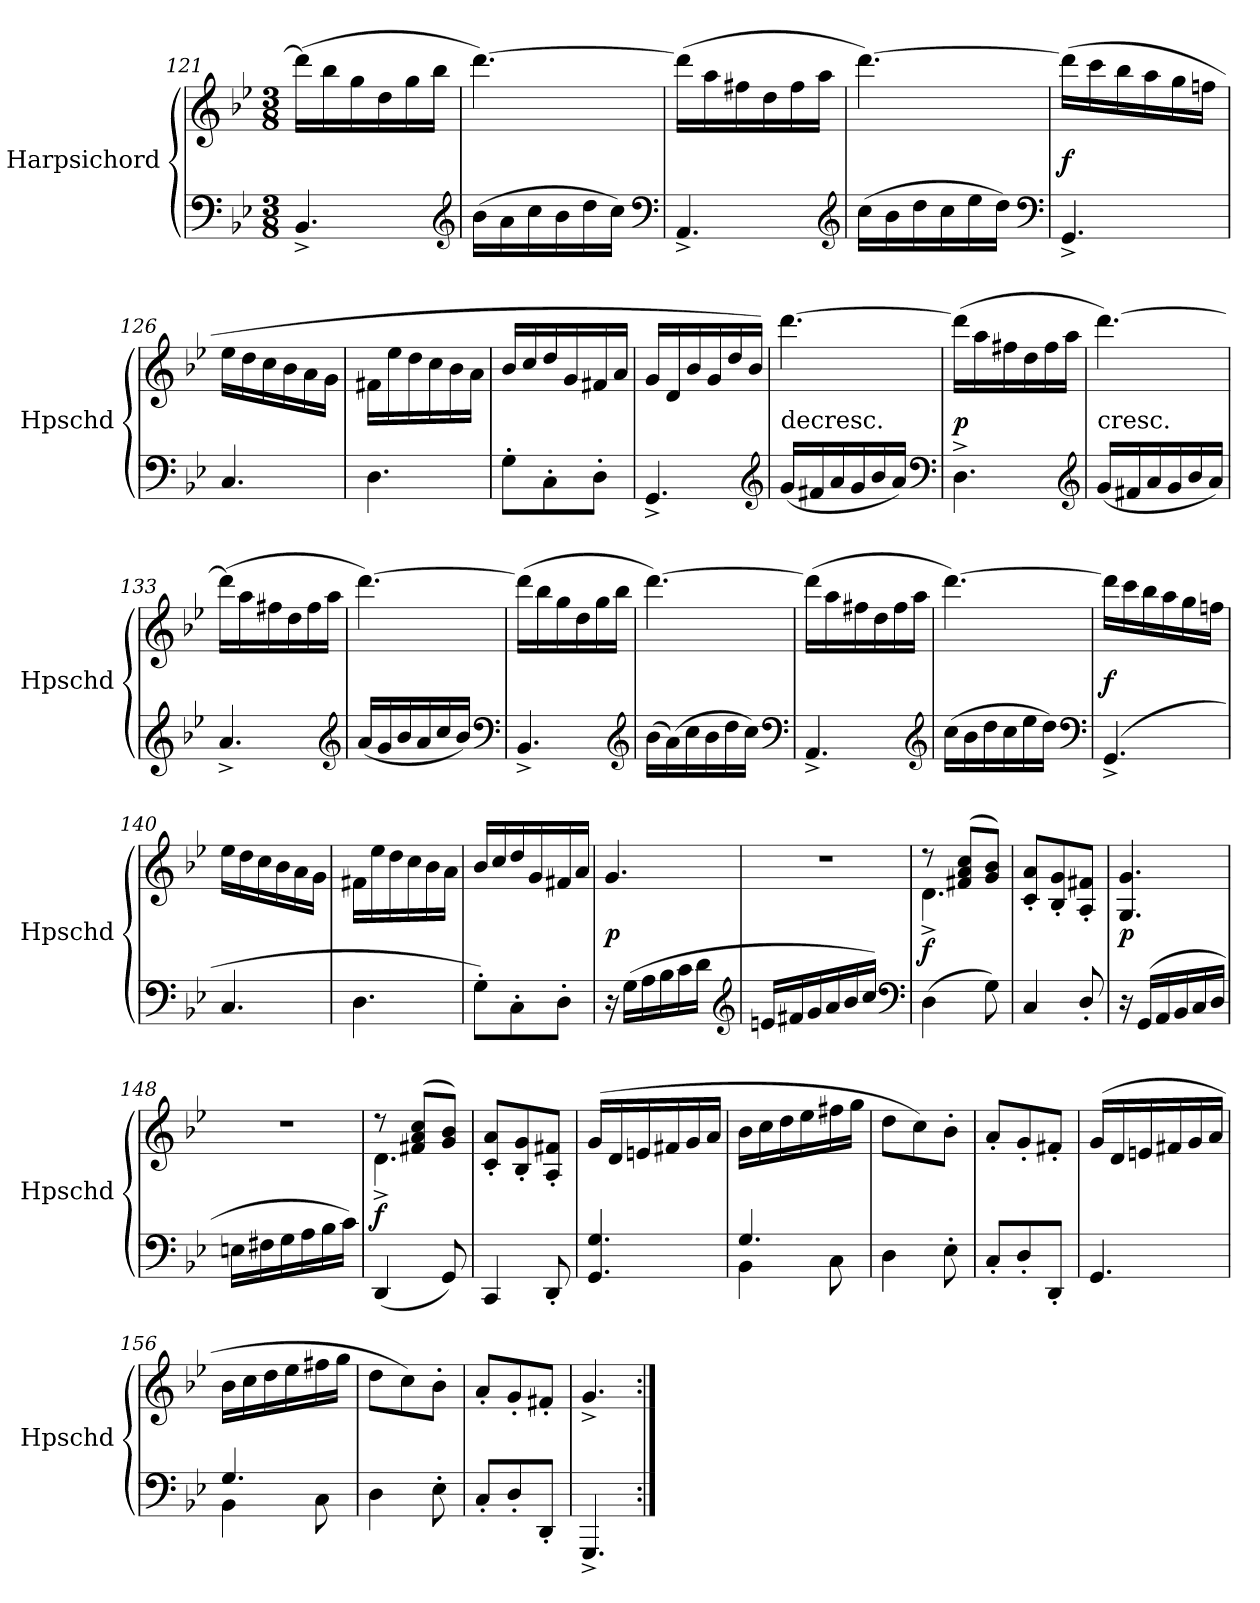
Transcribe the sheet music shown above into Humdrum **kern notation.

**kern	**kern	**dynam
*part1	*part1	*part1
*staff2	*staff1	*staff1/2
*I"Harpsichord	*	*
*I'Hpschd	*	*
*clefF4	*clefG2	*
*k[b-e-]	*k[b-e-]	*
*g:	*g:	*
*M3/8	*M3/8	*
=121	=121	=121
4.BB-^/	(16ddd\LL]	.
.	16bb-\	.
.	16gg\	.
.	16dd\	.
.	16gg\	.
.	16bb-\JJ	.
*clefG2	*	*
=122	=122	=122
(16b-\LL	[4.ddd\)	.
16a\	.	.
16cc\	.	.
16b-\	.	.
16dd\	.	.
16cc\JJ)	.	.
*clefF4	*	*
=123	=123	=123
4.AA^/	(16ddd\LL]	.
.	16aa\	.
.	16ff#X\	.
.	16dd\	.
.	16ff#\	.
.	16aa\JJ	.
*clefG2	*	*
=124	=124	=124
(16cc\LL	[4.ddd\)	.
16b-\	.	.
16dd\	.	.
16cc\	.	.
16ee-\	.	.
16dd\JJ)	.	.
*clefF4	*	*
=125	=125	=125
4.GG^/	(16ddd\LL]	f
.	16ccc\	.
.	16bb-\	.
.	16aa\	.
.	16gg\	.
.	16ffn\JJ	.
=126	=126	=126
4.C/	16ee-\LL	.
.	16dd\	.
.	16cc\	.
.	16b-\	.
.	16a\	.
.	16g\JJ	.
=127	=127	=127
4.D\	16f#X\LL	.
.	16ee-\	.
.	16dd\	.
.	16cc\	.
.	16b-\	.
.	16a\JJ	.
=128	=128	=128
8G'\L	16b-/LL	.
.	16cc/	.
8C'\	16dd/	.
.	16g/	.
8D'\J	16f#X/	.
.	16a/JJ	.
=129	=129	=129
4.GG^/	16g/LL	.
.	16d/	.
.	16b-/	.
.	16g/	.
.	16dd/	.
.	16b-/JJ)	.
*clefG2	*	*
=130	=130	=130
!	!LO:TX:c:t=decresc.	!
(16g/LL	[4.ddd\	.
16f#X/	.	.
16a/	.	.
16g/	.	.
16b-/	.	.
16a/JJ)	.	.
*clefF4	*	*
=131	=131	=131
4.D^\	(16ddd\LL]	p
.	16aa\	.
.	16ff#X\	.
.	16dd\	.
.	16ff#\	.
.	16aa\JJ	.
*clefG2	*	*
=132	=132	=132
!	!LO:TX:c:t=cresc.	!
(16g/LL	[4.ddd\)	.
16f#X/	.	.
16a/	.	.
16g/	.	.
16b-/	.	.
16a/JJ)	.	.
=133	=133	=133
4.a^/	(16ddd\LL]	.
.	16aa\	.
.	16ff#X\	.
.	16dd\	.
.	16ff#\	.
.	16aa\JJ	.
*clefG2	*	*
=134	=134	=134
(16a/LL	[4.ddd\)	.
16g/	.	.
16b-/	.	.
16a/	.	.
16cc/	.	.
16b-/JJ)	.	.
*clefF4	*	*
=135	=135	=135
4.BB-^/	(16ddd\LL]	.
.	16bb-\	.
.	16gg\	.
.	16dd\	.
.	16gg\	.
.	16bb-\JJ	.
*clefG2	*	*
=136	=136	=136
(16b-\LL	[4.ddd\)	.
(16a\)	.	.
16cc\	.	.
16b-\	.	.
16dd\	.	.
16cc\JJ)	.	.
*clefF4	*	*
=137	=137	=137
4.AA^/	(16ddd\LL]	.
.	16aa\	.
.	16ff#X\	.
.	16dd\	.
.	16ff#\	.
.	16aa\JJ	.
*clefG2	*	*
=138	=138	=138
(16cc\LL	[4.ddd\)	.
16b-\	.	.
16dd\	.	.
16cc\	.	.
16ee-\	.	.
16dd\JJ)	.	.
*clefF4	*	*
=139	=139	=139
(4.GG^/	16ddd\LL]	f
.	16ccc\	.
.	16bb-\	.
.	16aa\	.
.	16gg\	.
.	16ffn\JJ	.
=140	=140	=140
4.C/	16ee-\LL	.
.	16dd\	.
.	16cc\	.
.	16b-\	.
.	16a\	.
.	16g\JJ	.
=141	=141	=141
4.D\	16f#X\LL	.
.	16ee-\	.
.	16dd\	.
.	16cc\	.
.	16b-\	.
.	16a\JJ	.
=142	=142	=142
8G'\L)	16b-/LL	.
.	16cc/	.
8C'\	16dd/	.
.	16g/	.
8D'\J	16f#X/	.
.	16a/JJ	.
=143	=143	=143
16r	4.g/	p
(16G\LL	.	.
16A\	.	.
16B-\	.	.
16c\	.	.
16d\JJ	.	.
*clefG2	*	*
=144	=144	=144
16en/LL	4.r	.
16f#X/	.	.
16g/	.	.
16a/	.	.
16b-/	.	.
16cc/JJ)	.	.
*clefF4	*	*
=145	=145	=145
*	*^	*
(4D\	8r	4.d^\	f
.	(8f#X/ 8a/ 8cc/L	.	.
8G\)	8g/ 8b-/J)	.	.
*	*v	*v	*
=146	=146	=146
4C/	8c'/ 8a'/L	.
.	8B-'/ 8g'/	.
8D'/	8A'/ 8f#X'/J	.
=147	=147	=147
16r	4.G/ 4.g/	p
(16GG/LL	.	.
16AA/	.	.
16BB-/	.	.
16C/	.	.
16D/JJ	.	.
=148	=148	=148
16En\LL	4.r	.
16F#X\	.	.
16G\	.	.
16A\	.	.
16B-\	.	.
16c\JJ)	.	.
=149	=149	=149
*	*^	*
(4DD/	8r	4.d^\	f
.	(8f#X/ 8a/ 8cc/L	.	.
8GG/)	8g/ 8b-/J)	.	.
*	*v	*v	*
=150	=150	=150
4CC/	8c'/ 8a'/L	.
.	8B-'/ 8g'/	.
8DD'/	8A'/ 8f#X'/J	.
=151	=151	=151
4.GG/ 4.G/	(16g/LL	.
.	16d/	.
.	16en/	.
.	16f#X/	.
.	16g/	.
.	16a/JJ	.
=152	=152	=152
*^	*	*
4.G/	4BB-\	16b-\LL	.
.	.	16cc\	.
.	.	16dd\	.
.	.	16ee-\	.
.	8C\	16ff#X\	.
.	.	16gg\JJ	.
*v	*v	*	*
=153	=153	=153
4D\	8dd\L	.
.	8cc\)	.
8E-'\	8b-'\J	.
=154	=154	=154
8C'/L	8a'/L	.
8D'/	8g'/	.
8DD'/J	8f#X'/J	.
=155	=155	=155
4.GG/	(16g/LL	.
.	16d/	.
.	16en/	.
.	16f#X/	.
.	16g/	.
.	16a/JJ	.
=156	=156	=156
*^	*	*
4.G/	4BB-\	16b-\LL	.
.	.	16cc\	.
.	.	16dd\	.
.	.	16ee-\	.
.	8C\	16ff#X\	.
.	.	16gg\JJ	.
*v	*v	*	*
=157	=157	=157
4D\	8dd\L	.
.	8cc\)	.
8E-'\	8b-'\J	.
=158	=158	=158
8C'/L	8a'/L	.
8D'/	8g'/	.
8DD'/J	8f#X'/J	.
=159	=159	=159
4.GGG^/	4.g^/	.
=:|!	=:|!	=:|!
*-	*-	*-
